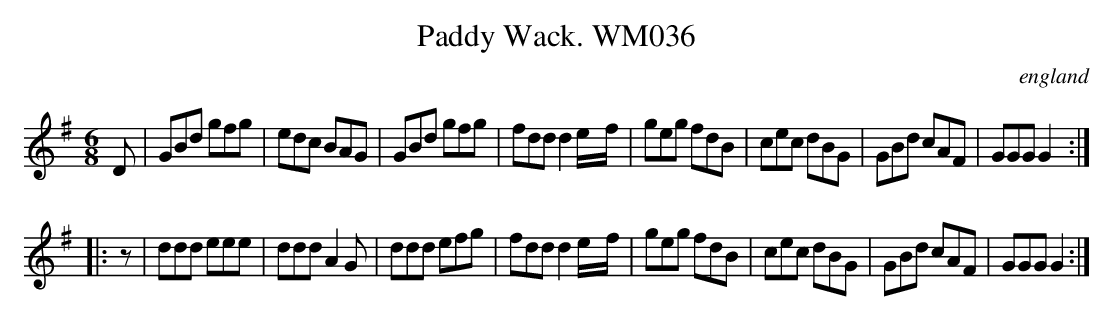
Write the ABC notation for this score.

X:1
T:Paddy Wack. WM036
O:england
M:6/8
L:1/8
K:G
D|GBd gfg|edc BAG|GBd gfg|fddd2e/-f/|geg fdB|cec dBG|GBd cAF|GGGG2:|
|:z|ddd eee|dddA2G|ddd efg|fddd2e/-f/|geg fdB|cec dBG|GBd cAF|GGG G2:|]
